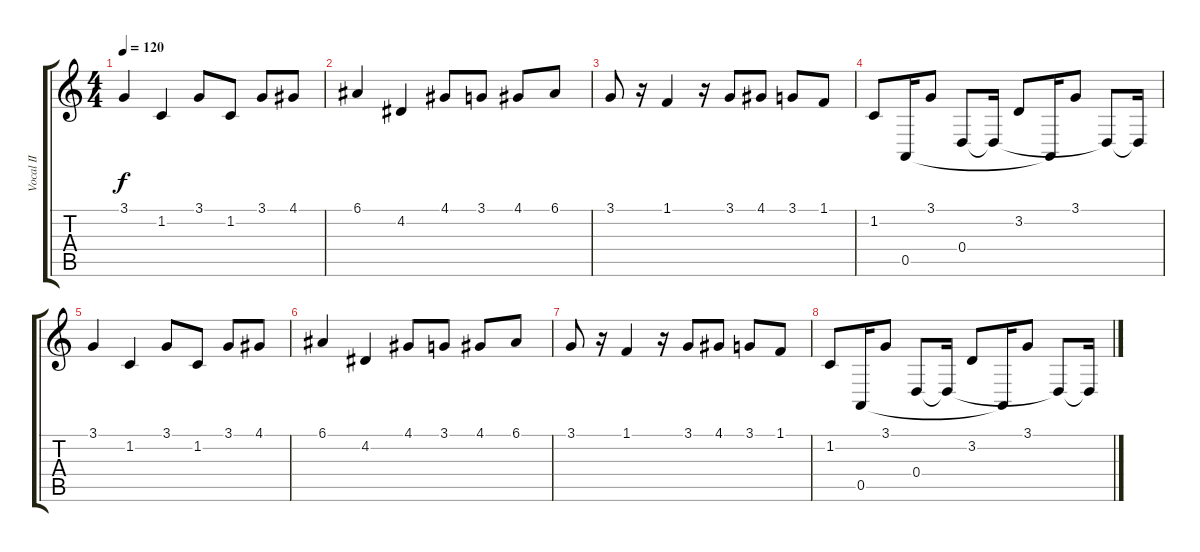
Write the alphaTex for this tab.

\track ("Vocal II" "Vocal II") {instrument altosax}
\staff {score tabs}
\tuning (E4 B3 G3 D3 A2 D2) {hide}
\ts (4 4)
\tempo 120
\clef g2
\ks c
3.1.4{dy f} 1.2.4 3.1.8 1.2.8 3.1.8 4.1.8 |
6.1.4 4.2.4 4.1.8 3.1.8 4.1.8 6.1.8 |
3.1.8 r.16 1.1.4 r.16 3.1.8 4.1.8 3.1.8 1.1.8 |
1.2.8 0.5.16 3.1.8 0.4.8 0.4{t}.16 3.2.8 0.5{t}.16 3.1.8 0.4{t}.8 0.4{t}.16 |
3.1.4 1.2.4 3.1.8 1.2.8 3.1.8 4.1.8 |
6.1.4 4.2.4 4.1.8 3.1.8 4.1.8 6.1.8 |
3.1.8 r.16 1.1.4 r.16 3.1.8 4.1.8 3.1.8 1.1.8 |
1.2.8 0.5.16 3.1.8 0.4.8 0.4{t}.16 3.2.8 0.5{t}.16 3.1.8 0.4{t}.8 0.4{t}.16
